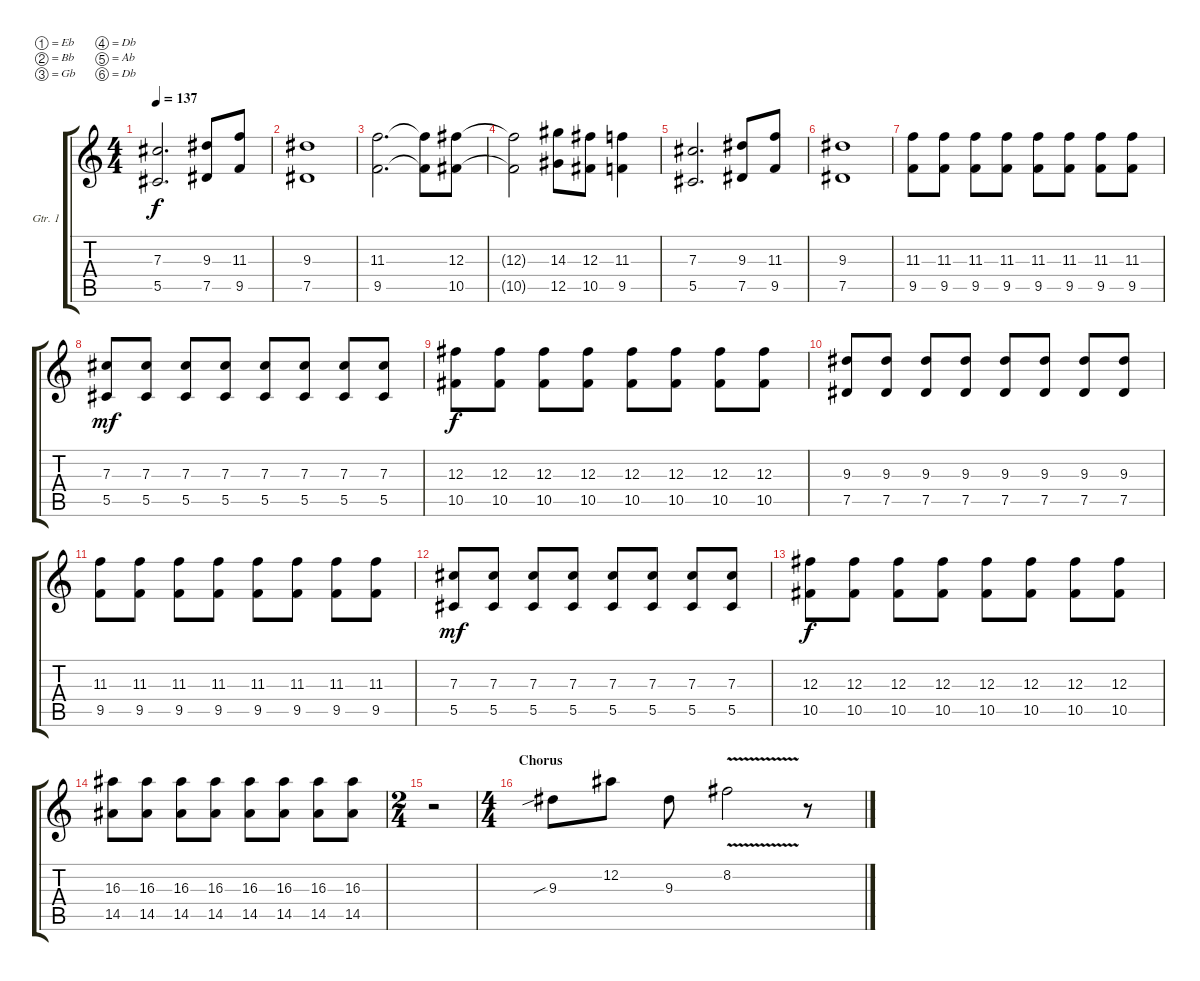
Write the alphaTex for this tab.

\defaultSystemsLayout 4
\bracketExtendMode groupsimilarinstruments
\firstSystemTrackNameOrientation horizontal
\otherSystemsTrackNameOrientation horizontal
\track ("Lead - Paul Marc" "Gtr. 1") {instrument distortionguitar}
\staff {score tabs}
\tuning (Eb4 Bb3 Gb3 Db3 Ab2 Db2)
\ts (4 4)
\tempo 137
\clef g2
\ks c
(7.3 5.5).2{d dy f} (7.5 9.3).8 (11.3 9.5).8 |
(7.5 9.3).1 |
(11.3 9.5).2{d} (9.5{t} 11.3{t}).8 (10.5 12.3).8 |
(10.5{t} 12.3{t}).2 (12.5 14.3).8 (10.5 12.3).8 (9.5 11.3).4 |
(7.3 5.5).2{d} (7.5 9.3).8 (11.3 9.5).8 |
(7.5 9.3).1 |
(9.5 11.3).8 (11.3 9.5).8 (11.3 9.5).8 (11.3 9.5).8 (11.3 9.5).8 (11.3 9.5).8 (11.3 9.5).8 (11.3 9.5).8 |
(5.5 7.3).8{dy mf} (5.5 7.3).8 (5.5 7.3).8 (5.5 7.3).8 (5.5 7.3).8 (5.5 7.3).8 (5.5 7.3).8 (5.5 7.3).8 |
(10.5 12.3).8{dy f} (10.5 12.3).8 (10.5 12.3).8 (10.5 12.3).8 (10.5 12.3).8 (10.5 12.3).8 (10.5 12.3).8 (10.5 12.3).8 |
(7.5 9.3).8 (7.5 9.3).8 (7.5 9.3).8 (7.5 9.3).8 (7.5 9.3).8 (7.5 9.3).8 (7.5 9.3).8 (7.5 9.3).8 |
(9.5 11.3).8 (11.3 9.5).8 (11.3 9.5).8 (11.3 9.5).8 (11.3 9.5).8 (11.3 9.5).8 (11.3 9.5).8 (11.3 9.5).8 |
(5.5 7.3).8{dy mf} (5.5 7.3).8 (5.5 7.3).8 (5.5 7.3).8 (5.5 7.3).8 (5.5 7.3).8 (5.5 7.3).8 (5.5 7.3).8 |
(10.5 12.3).8{dy f} (10.5 12.3).8 (10.5 12.3).8 (10.5 12.3).8 (10.5 12.3).8 (10.5 12.3).8 (10.5 12.3).8 (10.5 12.3).8 |
(14.5 16.3).8 (14.5 16.3).8 (14.5 16.3).8 (14.5 16.3).8 (14.5 16.3).8 (14.5 16.3).8 (14.5 16.3).8 (14.5 16.3).8 |
\ts (2 4)
r.2 |
\ts (4 4)
\section ("" "Chorus")
9.3{sib}.8 12.2.8 9.3.8 8.2{v}.2 r.8
